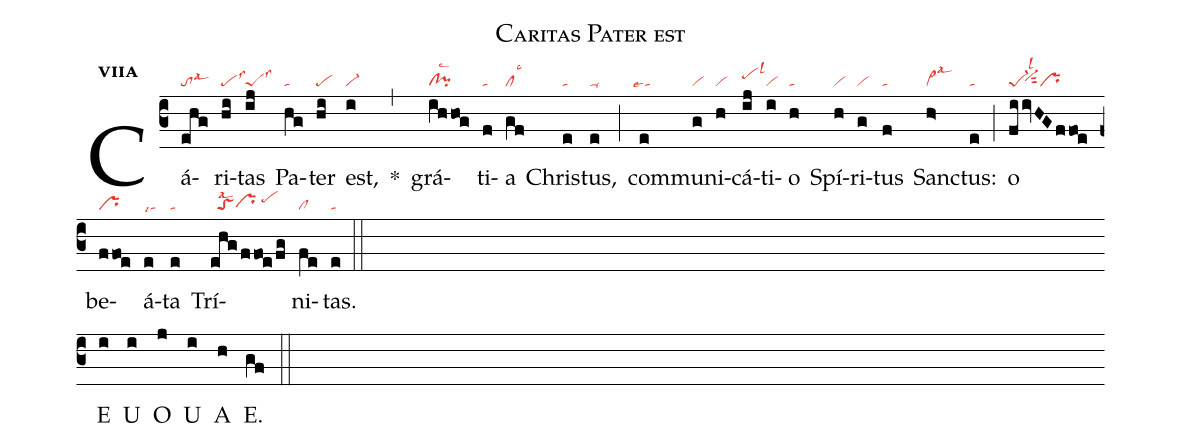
name:Caritas Pater est;
office-part:an;
mode:7a;
nabc-lines:1;
%%
initial-style: 1;
name:Caritas Pater est;
mode: 7;
office-part: Antiphona;
annotation: Ant.;
annotation: vii a;
nabc-lines:1;
%%
(c3) Cá(ehg|tolsal3)ri(hi|pelss3)tas(ij|peSlss3) Pa(hg|ta)ter(hi|pe) est,(i|vi-) <sp>*</sp>(,) grá(ihhog|cl!pilsc2)ti(f|ta)a(gf|cllsc3) Chris(e|ta)tus,(e|ta-) (;) com(e|``talse4)mu(g|vi)ni(h|vi)cá(ij|pehilsl3)ti(i|vi)o(h|ta) Spí(h|vi)ri(g|vi)tus(f|ta) Sanc(h>|vi>lsal3)tus:(e|ta) (;) o(fiivHGffoe|pe-1``vi-hhsut2lsl2pr) be(ffoe|pr)á(e|talsi7)ta(e|ta) Trí(ehgffoe/fg|//toSlsal2prhg/pehi)ni(fe|cl)tas.(e|ta) (::Z)

<eu>E(i) U(i) O(j) U(i) A(h) E.(gf) </eu>(::)
